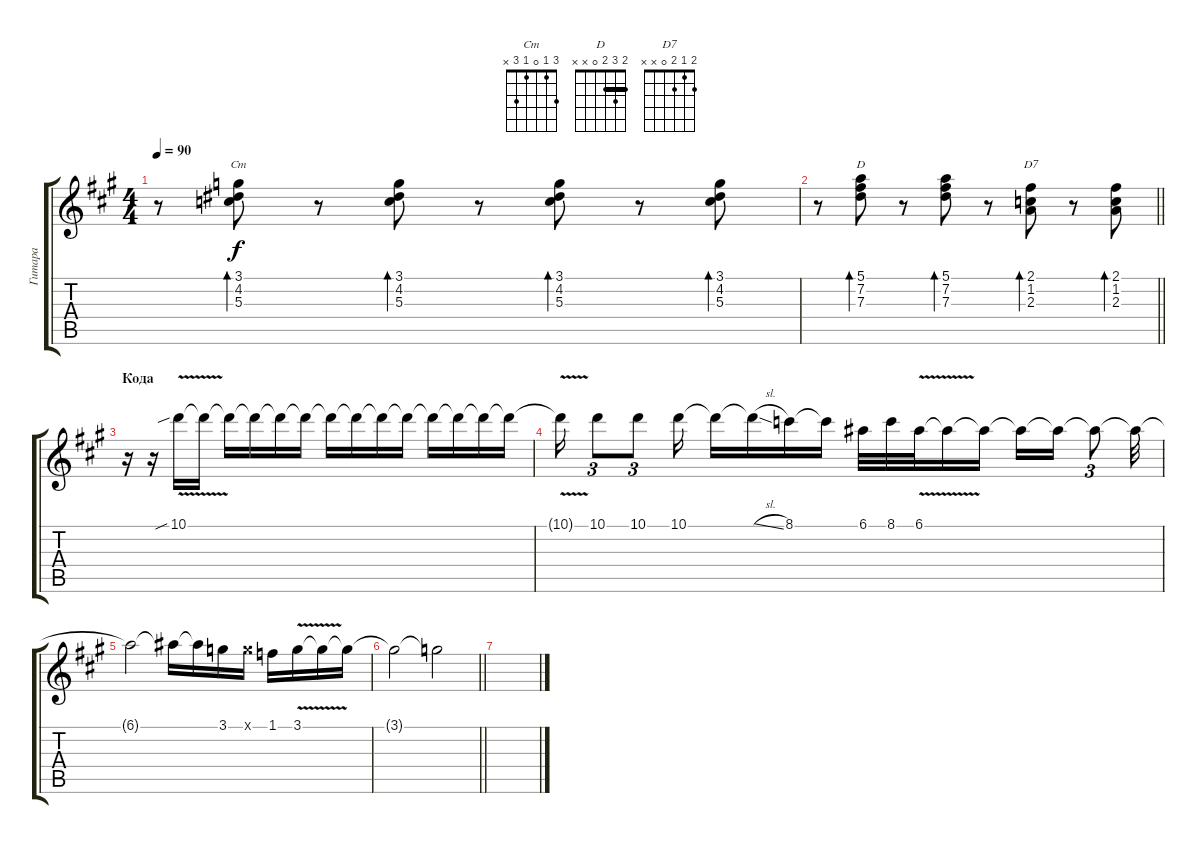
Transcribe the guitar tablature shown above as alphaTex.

\track ("Гитара" "Гитара") {instrument distortionguitar}
\staff {score tabs}
\tuning (E4 B3 G3 D3 A2 E2) {hide}
\chord ("Cm" 3 1 0 1 3 x)
\chord ("D" 2 3 2 0 x x) {barre 2}
\chord ("D7" 2 1 2 0 x x)
\ts (4 4)
\tempo 90
\clef g2
\ks f#minor
r.8{dy f} (3.1 4.2 5.3).8{bd 120 ch "Cm"} r.8 (3.1 4.2 5.3).8{bd 120} r.8 (3.1 4.2 5.3).8{bd 120} r.8 (3.1 4.2 5.3).8{bd 120} |
\barLineRight lightlight
r.8 (5.1 7.2 7.3).8{bd 120 ch "D"} r.8 (5.1 7.2 7.3).8{bd 120} r.8 (2.1 1.2 2.3).8{bd 120 ch "D7"} r.8 (2.1 1.2 2.3).8{bd 120} |
\section ("" "Кода")
r.16 r.16{volume 13 instrument distortionguitar} 10.1{v sib}.16 10.1{t}.16 10.1{t}.16 10.1{t}.16 10.1{t}.16 10.1{t}.16 10.1{t}.16 10.1{t}.16 10.1{t}.16 10.1{t}.16 10.1{t}.16 10.1{t}.16 10.1{t}.16 10.1{t}.16 |
10.1{v t}.16 10.1.8{tu (3 2)} 10.1.8{tu (3 2)} 10.1.16 10.1{t}.16 10.1{sl t}.16 8.1.16 8.1{t}.16 6.1.32 8.1.32 6.1{v}.32 6.1{t}.16 6.1{t}.16 6.1{t}.16 6.1{t}.16 6.1{t}.8{tu (3 2)} 6.1{t}.32 |
6.1{t}.2 6.1{t}.16 6.1{t}.16 3.1.16 3.1{x}.16 1.1.16 3.1{v}.16 3.1{t}.16 3.1{t}.16 |
\barLineRight lightlight
3.1{t}.2 3.1{t}.2{volume 0} |
\section ("" "")
